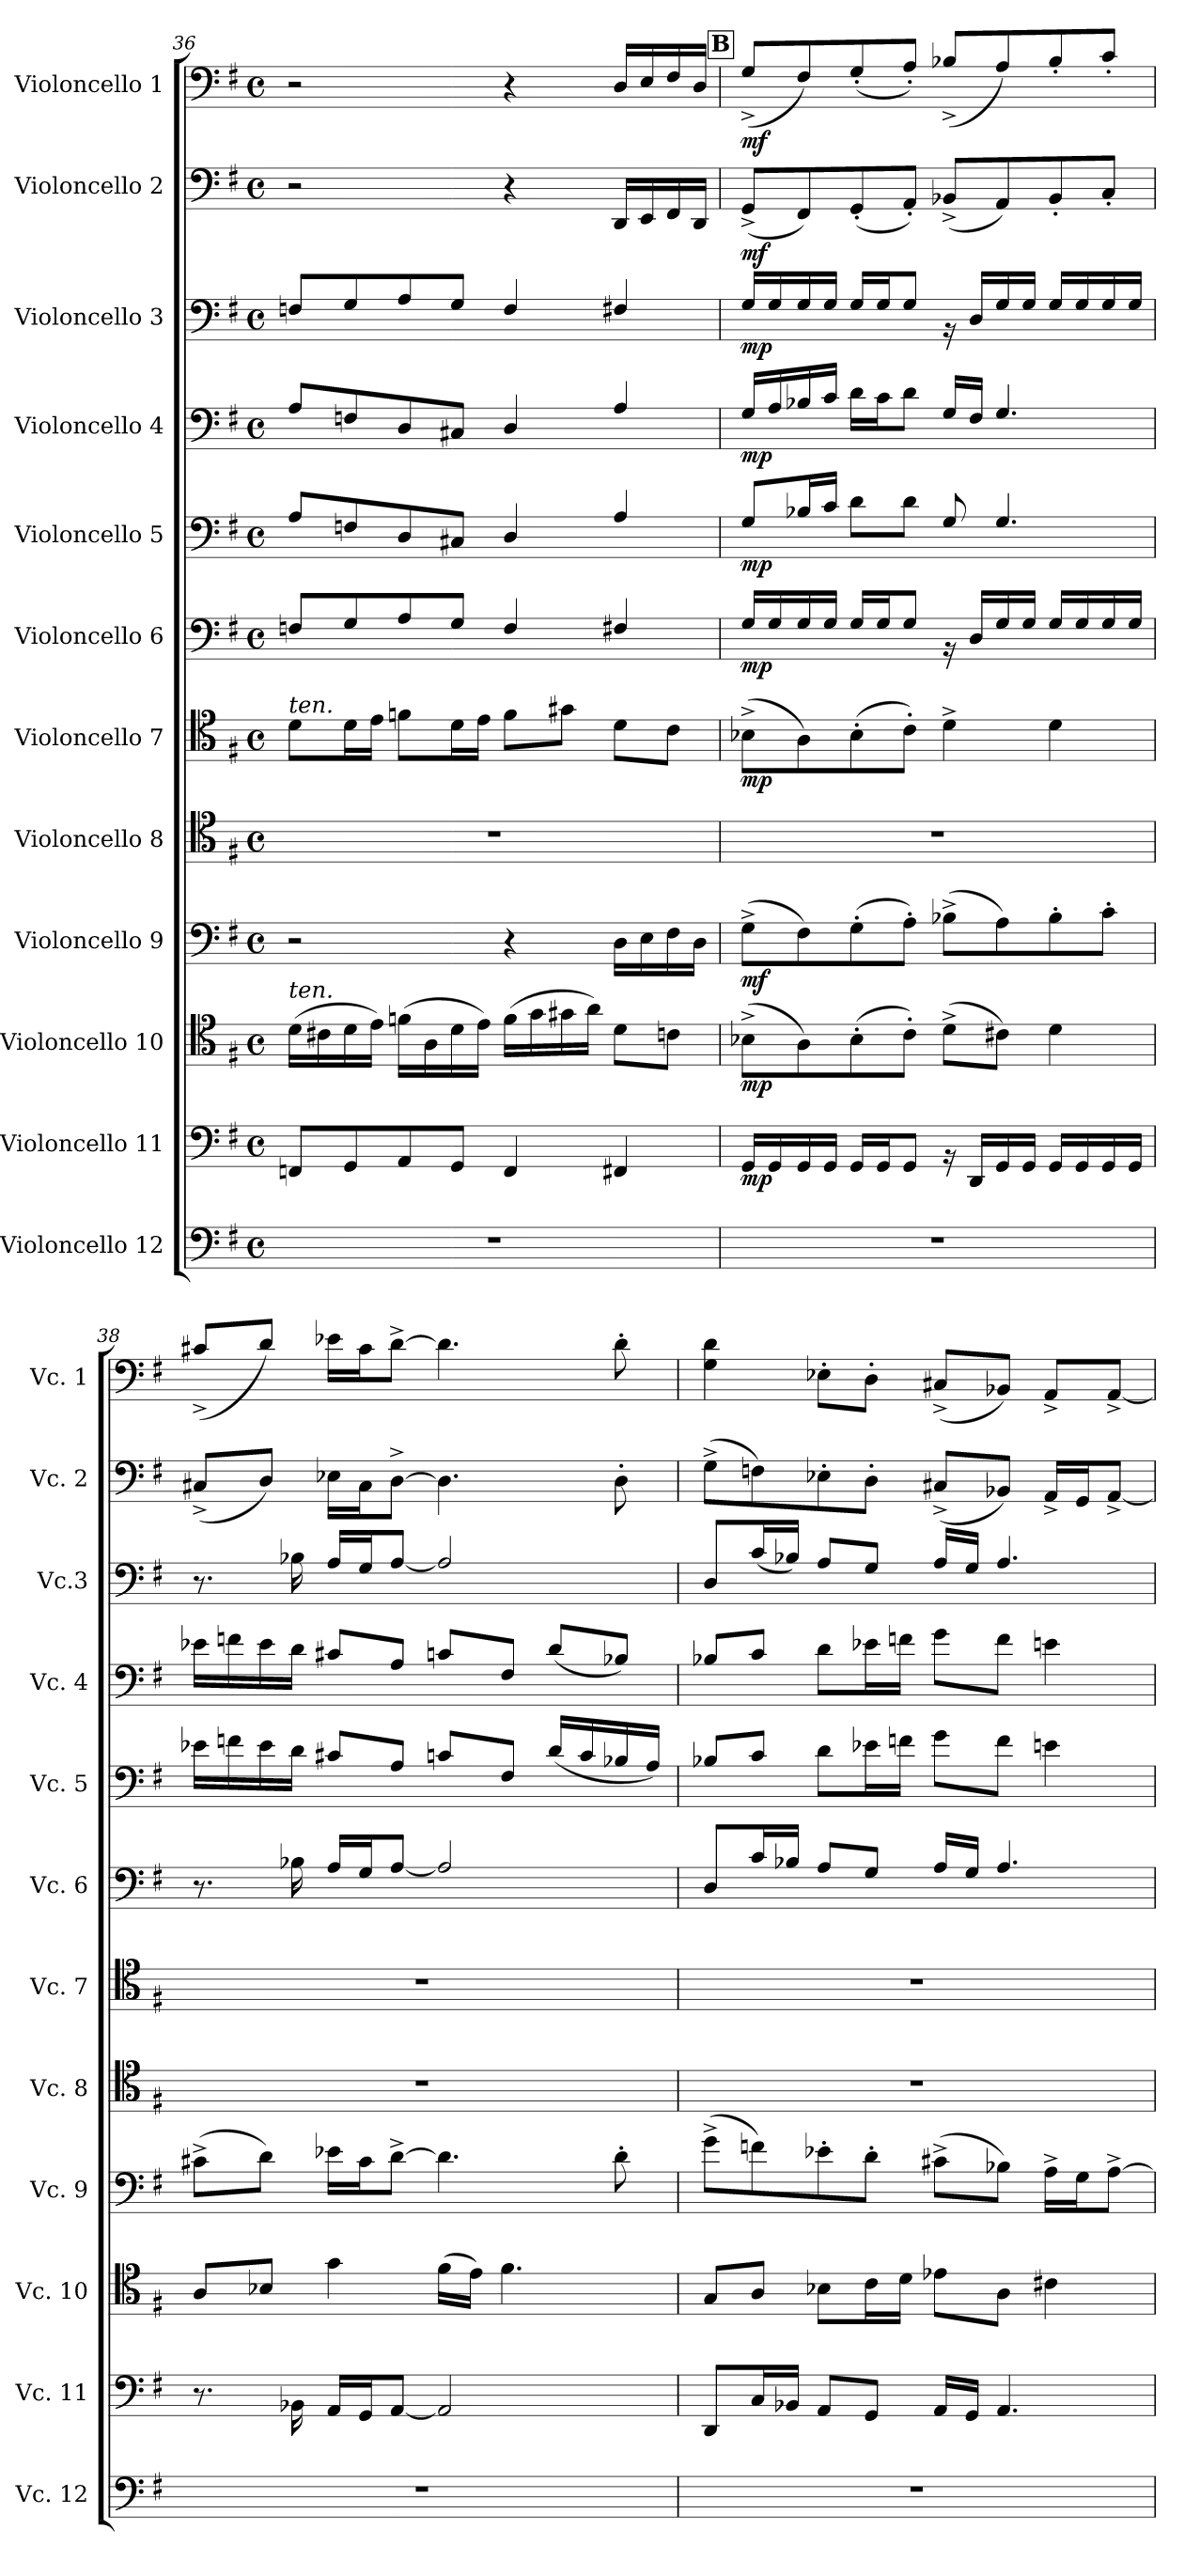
**kern	**kern	**dynam	**kern	**dynam	**kern	**dynam	**kern	**kern	**dynam	**kern	**dynam	**kern	**dynam	**kern	**dynam	**kern	**dynam	**kern	**dynam	**kern	**dynam
*part12	*part11	*part11	*part10	*part10	*part9	*part9	*part8	*part7	*part7	*part6	*part6	*part5	*part5	*part4	*part4	*part3	*part3	*part2	*part2	*part1	*part1
*staff12	*staff11	*staff11	*staff10	*staff10	*staff9	*staff9	*staff8	*staff7	*staff7	*staff6	*staff6	*staff5	*staff5	*staff4	*staff4	*staff3	*staff3	*staff2	*staff2	*staff1	*staff1
*I"Violoncello 12	*I"Violoncello 11	*	*I"Violoncello 10	*	*I"Violoncello 9	*	*I"Violoncello 8	*I"Violoncello 7	*	*I"Violoncello 6	*	*I"Violoncello 5	*	*I"Violoncello 4	*	*I"Violoncello 3	*	*I"Violoncello 2	*	*I"Violoncello 1	*
*I'Vc. 12	*I'Vc. 11	*	*I'Vc. 10	*	*I'Vc. 9	*	*I'Vc. 8	*I'Vc. 7	*	*I'Vc. 6	*	*I'Vc. 5	*	*I'Vc. 4	*	*I'Vc.3	*	*I'Vc. 2	*	*I'Vc. 1	*
!!LO:PB:g=z
*clefF4	*clefF4	*	*clefC4	*	*clefF4	*	*clefC4	*clefC4	*	*clefF4	*	*clefF4	*	*clefF4	*	*clefF4	*	*clefF4	*	*clefF4	*
*k[f#]	*k[f#]	*	*k[f#]	*	*k[f#]	*	*k[f#]	*k[f#]	*	*k[f#]	*	*k[f#]	*	*k[f#]	*	*k[f#]	*	*k[f#]	*	*k[f#]	*
*M4/4	*M4/4	*	*M4/4	*	*M4/4	*	*M4/4	*M4/4	*	*M4/4	*	*M4/4	*	*M4/4	*	*M4/4	*	*M4/4	*	*M4/4	*
*met(c)	*met(c)	*	*met(c)	*	*met(c)	*	*met(c)	*met(c)	*	*met(c)	*	*met(c)	*	*met(c)	*	*met(c)	*	*met(c)	*	*met(c)	*
=36	=36	=36	=36	=36	=36	=36	=36	=36	=36	=36	=36	=36	=36	=36	=36	=36	=36	=36	=36	=36	=36
1r	8FFn/L	.	(16d~~\LL	.	2r	.	1r	8d~~\L	.	8Fn/L	.	8A/L	.	8A/L	.	8Fn/L	.	2r	.	2r	.
.	.	.	16c#X\	.	.	.	.	.	.	.	.	.	.	.	.	.	.	.	.	.	.
.	8GG/	.	16d\	.	.	.	.	16d\L	.	8G/	.	8Fn/	.	8Fn/	.	8G/	.	.	.	.	.
.	.	.	16e\JJ)	.	.	.	.	16e\JJ	.	.	.	.	.	.	.	.	.	.	.	.	.
.	8AA/	.	(16fn\LL	.	.	.	.	8fn\L	.	8A/	.	8D/	.	8D/	.	8A/	.	.	.	.	.
.	.	.	16A\	.	.	.	.	.	.	.	.	.	.	.	.	.	.	.	.	.	.
.	8GG/J	.	16d\	.	.	.	.	16d\L	.	8G/J	.	8C#X/J	.	8C#X/J	.	8G/J	.	.	.	.	.
.	.	.	16e\JJ)	.	.	.	.	16e\JJ	.	.	.	.	.	.	.	.	.	.	.	.	.
.	4FF/	.	(16f\LL	.	4r	.	.	8f\L	.	4F/	.	4D/	.	4D/	.	4F/	.	4r	.	4r	.
.	.	.	16g\	.	.	.	.	.	.	.	.	.	.	.	.	.	.	.	.	.	.
.	.	.	16g#X\	.	.	.	.	8g#X\J	.	.	.	.	.	.	.	.	.	.	.	.	.
.	.	.	16a\JJ)	.	.	.	.	.	.	.	.	.	.	.	.	.	.	.	.	.	.
.	4FF#X/	.	8d\L	.	16D\LL	.	.	8d\L	.	4F#X/	.	4A/	.	4A/	.	4F#X/	.	16DD/LL	.	16D/LL	.
.	.	.	.	.	16E\	.	.	.	.	.	.	.	.	.	.	.	.	16EE/	.	16E/	.
.	.	.	8cn\J	.	16F#\	.	.	8c\J	.	.	.	.	.	.	.	.	.	16FF#/	.	16F#/	.
.	.	.	.	.	16D\JJ	.	.	.	.	.	.	.	.	.	.	.	.	16DD/JJ	.	16D/JJ	.
!!LO:REH:place=s1:a:B:fs=14:t=B
=37	=37	=37	=37	=37	=37	=37	=37	=37	=37	=37	=37	=37	=37	=37	=37	=37	=37	=37	=37	=37	=37
!	!	!LO:DY:b	!	!LO:DY:b	!	!LO:DY:b	!	!	!LO:DY:b	!	!LO:DY:b	!	!LO:DY:b	!	!LO:DY:b	!	!LO:DY:b	!	!LO:DY:b	!	!LO:DY:b
1r	16GG/LL	mp	(>8B-X^\L	mp	(8G^\L	mf	1r	(>8B-X^\L	mp	16G/LL	mp	8G/L	mp	16G/LL	mp	16G/LL	mp	(8GG^/L	mf	(8G^/L	mf
.	16GG/	.	.	.	.	.	.	.	.	16G/	.	.	.	16A/	.	16G/	.	.	.	.	.
.	16GG/	.	8A\)	.	8F#\)	.	.	8A\)	.	16G/	.	16B-X/L	.	16B-X/	.	16G/	.	8FF#/)	.	8F#/)	.
.	16GG/JJ	.	.	.	.	.	.	.	.	16G/JJ	.	16c/JJ	.	16c/JJ	.	16G/JJ	.	.	.	.	.
.	16GG/LL	.	(>8B-'\	.	(8G'\	.	.	(>8B-'\	.	16G/LL	.	8d\L	.	16d\LL	.	16G/LL	.	(8GG'/	.	(8G'/	.
.	16GG/J	.	.	.	.	.	.	.	.	16G/J	.	.	.	16c\J	.	16G/J	.	.	.	.	.
.	8GG/J	.	8c'\J)	.	8A'\J)	.	.	8c'\J)	.	8G/J	.	8d\J	.	8d\J	.	8G/J	.	8AA'/J)	.	8A'/J)	.
.	16rBB	.	(>8d^\L	.	(8B-X^\L	.	.	4d^\	.	16rBB	.	8G/	.	16G/LL	.	16rBB	.	(8BB-X^/L	.	(8B-X^/L	.
.	16DD/LL	.	.	.	.	.	.	.	.	16D/LL	.	.	.	16F#/JJ	.	16D/LL	.	.	.	.	.
.	16GG/	.	8c#X\J)	.	8A\)	.	.	.	.	16G/	.	4.G/	.	4.G/	.	16G/	.	8AA/)	.	8A/)	.
.	16GG/JJ	.	.	.	.	.	.	.	.	16G/JJ	.	.	.	.	.	16G/JJ	.	.	.	.	.
.	16GG/LL	.	4d\	.	8B-'\	.	.	4d\	.	16G/LL	.	.	.	.	.	16G/LL	.	8BB-'/	.	8B-'/	.
.	16GG/	.	.	.	.	.	.	.	.	16G/	.	.	.	.	.	16G/	.	.	.	.	.
.	16GG/	.	.	.	8c'\J	.	.	.	.	16G/	.	.	.	.	.	16G/	.	8C'/J	.	8c'/J	.
.	16GG/JJ	.	.	.	.	.	.	.	.	16G/JJ	.	.	.	.	.	16G/JJ	.	.	.	.	.
!!LO:PB:g=z
=38	=38	=38	=38	=38	=38	=38	=38	=38	=38	=38	=38	=38	=38	=38	=38	=38	=38	=38	=38	=38	=38
1r	8.r	.	8A/L	.	(8c#X^\L	.	1r	1r	.	8.r	.	16e-X\LL	.	16e-X\LL	.	8.r	.	(8C#X^/L	.	(8c#X^/L	.
.	.	.	.	.	.	.	.	.	.	.	.	16fn\	.	16fn\	.	.	.	.	.	.	.
.	.	.	8B-X/J	.	8d\J)	.	.	.	.	.	.	16e-\	.	16e-\	.	.	.	8D/J)	.	8d/J)	.
.	16BB-X\	.	.	.	.	.	.	.	.	16B-X\	.	16d\JJ	.	16d\JJ	.	16B-X\	.	.	.	.	.
.	16AA/LL	.	4g\	.	16e-X\LL	.	.	.	.	16A/LL	.	8c#X/L	.	8c#X/L	.	16A/LL	.	16E-X\LL	.	16e-X\LL	.
.	16GG/J	.	.	.	16c#\J	.	.	.	.	16G/J	.	.	.	.	.	16G/J	.	16C#\J	.	16c#\J	.
.	[8AA/J	.	.	.	[8d^\J	.	.	.	.	[8A/J	.	8A/J	.	8A/J	.	[8A/J	.	[8D^\J	.	[8d^\J	.
.	2AA/]	.	(16f#\LL	.	4.d\]	.	.	.	.	2A/]	.	8cn/L	.	8cn/L	.	2A/]	.	4.D\]	.	4.d\]	.
.	.	.	16e\JJ)	.	.	.	.	.	.	.	.	.	.	.	.	.	.	.	.	.	.
.	.	.	4.f#\	.	.	.	.	.	.	.	.	8F#/J	.	8F#/J	.	.	.	.	.	.	.
.	.	.	.	.	.	.	.	.	.	.	.	(16d/LL	.	(8d/L	.	.	.	.	.	.	.
.	.	.	.	.	.	.	.	.	.	.	.	16c/	.	.	.	.	.	.	.	.	.
.	.	.	.	.	8d'\	.	.	.	.	.	.	16B-X/	.	8B-X/J)	.	.	.	8D'\	.	8d'\	.
.	.	.	.	.	.	.	.	.	.	.	.	16A/JJ)	.	.	.	.	.	.	.	.	.
=39	=39	=39	=39	=39	=39	=39	=39	=39	=39	=39	=39	=39	=39	=39	=39	=39	=39	=39	=39	=39	=39
1r	8DD/L	.	8G/L	.	(>8g^\L	.	1r	1r	.	8D/L	.	8B-X/L	.	8B-X/L	.	8D/L	.	(>8G^\L	.	4G\ 4d\	.
.	16C/L	.	8A/J	.	8fn\)	.	.	.	.	16c/L	.	8c/J	.	8c/J	.	(16c/L	.	8Fn\)	.	.	.
.	16BB-X/JJ	.	.	.	.	.	.	.	.	16B-X/JJ	.	.	.	.	.	16B-X/JJ)	.	.	.	.	.
.	8AA/L	.	8B-X\L	.	8e-X'\	.	.	.	.	8A/L	.	8d\L	.	8d\L	.	8A/L	.	8E-X'\	.	8E-X'\L	.
.	8GG/J	.	16c\L	.	8d'\J	.	.	.	.	8G/J	.	16e-X\L	.	16e-X\L	.	8G/J	.	8D'\J	.	8D'\J	.
.	.	.	16d\JJ	.	.	.	.	.	.	.	.	16fn\JJ	.	16fn\JJ	.	.	.	.	.	.	.
.	16AA/LL	.	8e-X\L	.	(8c#X^\L	.	.	.	.	16A/LL	.	8g\L	.	8g\L	.	16A/LL	.	(8C#X^/L	.	(8C#X^/L	.
.	16GG/JJ	.	.	.	.	.	.	.	.	16G/JJ	.	.	.	.	.	16G/JJ	.	.	.	.	.
.	4.AA/	.	8A\J	.	8B-X\J)	.	.	.	.	4.A/	.	8f\J	.	8f\J	.	4.A/	.	8BB-X/J)	.	8BB-X/J)	.
.	.	.	4c#X\	.	16A^\LL	.	.	.	.	.	.	4en\	.	4en\	.	.	.	16AA^/LL	.	8AA^/L	.
.	.	.	.	.	16G\J	.	.	.	.	.	.	.	.	.	.	.	.	16GG/J	.	.	.
.	.	.	.	.	[8A^\J	.	.	.	.	.	.	.	.	.	.	.	.	[8AA^/J	.	[8AA^/J	.
=	=	=	=	=	=	=	=	=	=	=	=	=	=	=	=	=	=	=	=	=	=
*-	*-	*-	*-	*-	*-	*-	*-	*-	*-	*-	*-	*-	*-	*-	*-	*-	*-	*-	*-	*-	*-
